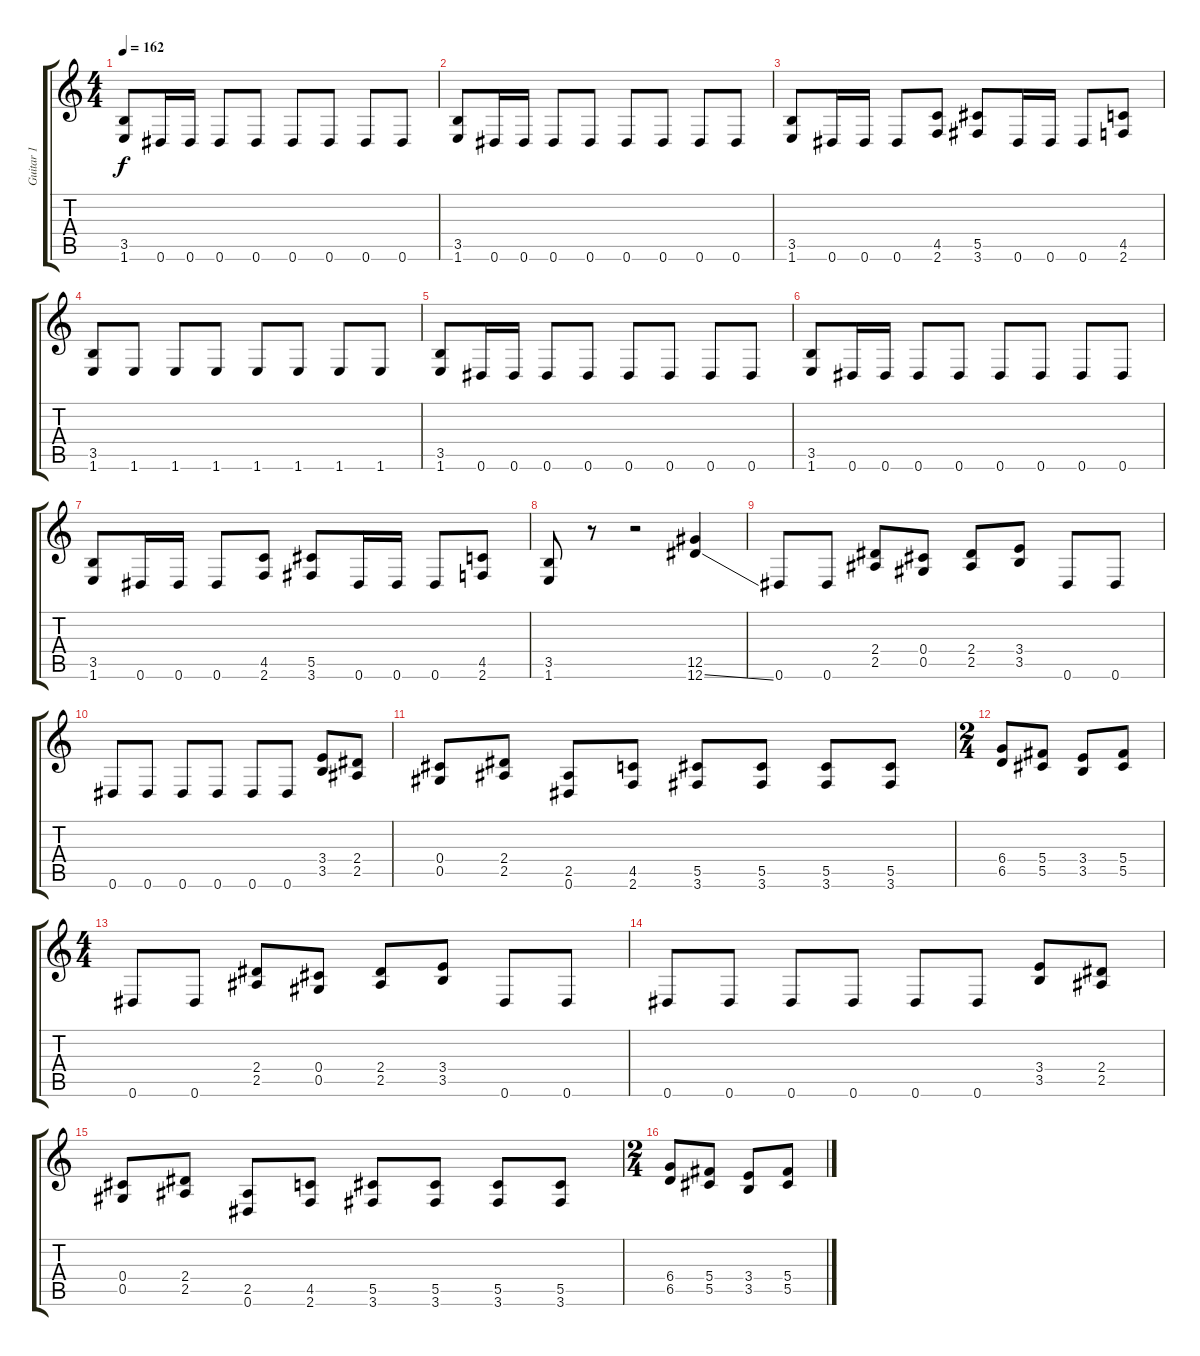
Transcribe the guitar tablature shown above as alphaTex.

\track ("Guitar 1" "Guitar 1") {instrument distortionguitar}
\staff {score tabs}
\tuning (Eb4 Bb3 Gb3 Db3 Ab2 Eb2) {hide}
\ts (4 4)
\tempo 162
\clef g2
\ks c
(3.5 1.6).8{dy f} 0.6.16 0.6.16 0.6.8 0.6.8 0.6.8 0.6.8 0.6.8 0.6.8 |
(3.5 1.6).8 0.6.16 0.6.16 0.6.8 0.6.8 0.6.8 0.6.8 0.6.8 0.6.8 |
(3.5 1.6).8 0.6.16 0.6.16 0.6.8 (4.5 2.6).8 (5.5 3.6).8 0.6.16 0.6.16 0.6.8 (4.5 2.6).8 |
(3.5 1.6).8 1.6.8 1.6.8 1.6.8 1.6.8 1.6.8 1.6.8 1.6.8 |
(3.5 1.6).8 0.6.16 0.6.16 0.6.8 0.6.8 0.6.8 0.6.8 0.6.8 0.6.8 |
(3.5 1.6).8 0.6.16 0.6.16 0.6.8 0.6.8 0.6.8 0.6.8 0.6.8 0.6.8 |
(3.5 1.6).8 0.6.16 0.6.16 0.6.8 (4.5 2.6).8 (5.5 3.6).8 0.6.16 0.6.16 0.6.8 (4.5 2.6).8 |
(3.5 1.6).8 r.8 r.2 (12.5 12.6{ss}).4 |
0.6.8 0.6.8 (2.4 2.5).8 (0.4 0.5).8 (2.4 2.5).8 (3.4 3.5).8 0.6.8 0.6.8 |
0.6.8 0.6.8 0.6.8 0.6.8 0.6.8 0.6.8 (3.4 3.5).8 (2.4 2.5).8 |
(0.4 0.5).8 (2.4 2.5).8 (2.5 0.6).8 (4.5 2.6).8 (5.5 3.6).8 (5.5 3.6).8 (5.5 3.6).8 (5.5 3.6).8 |
\ts (2 4)
(6.4 6.5).8 (5.4 5.5).8 (3.4 3.5).8 (5.4 5.5).8 |
\ts (4 4)
0.6.8 0.6.8 (2.4 2.5).8 (0.4 0.5).8 (2.4 2.5).8 (3.4 3.5).8 0.6.8 0.6.8 |
0.6.8 0.6.8 0.6.8 0.6.8 0.6.8 0.6.8 (3.4 3.5).8 (2.4 2.5).8 |
(0.4 0.5).8 (2.4 2.5).8 (2.5 0.6).8 (4.5 2.6).8 (5.5 3.6).8 (5.5 3.6).8 (5.5 3.6).8 (5.5 3.6).8 |
\ts (2 4)
(6.4 6.5).8 (5.4 5.5).8 (3.4 3.5).8 (5.4 5.5).8
